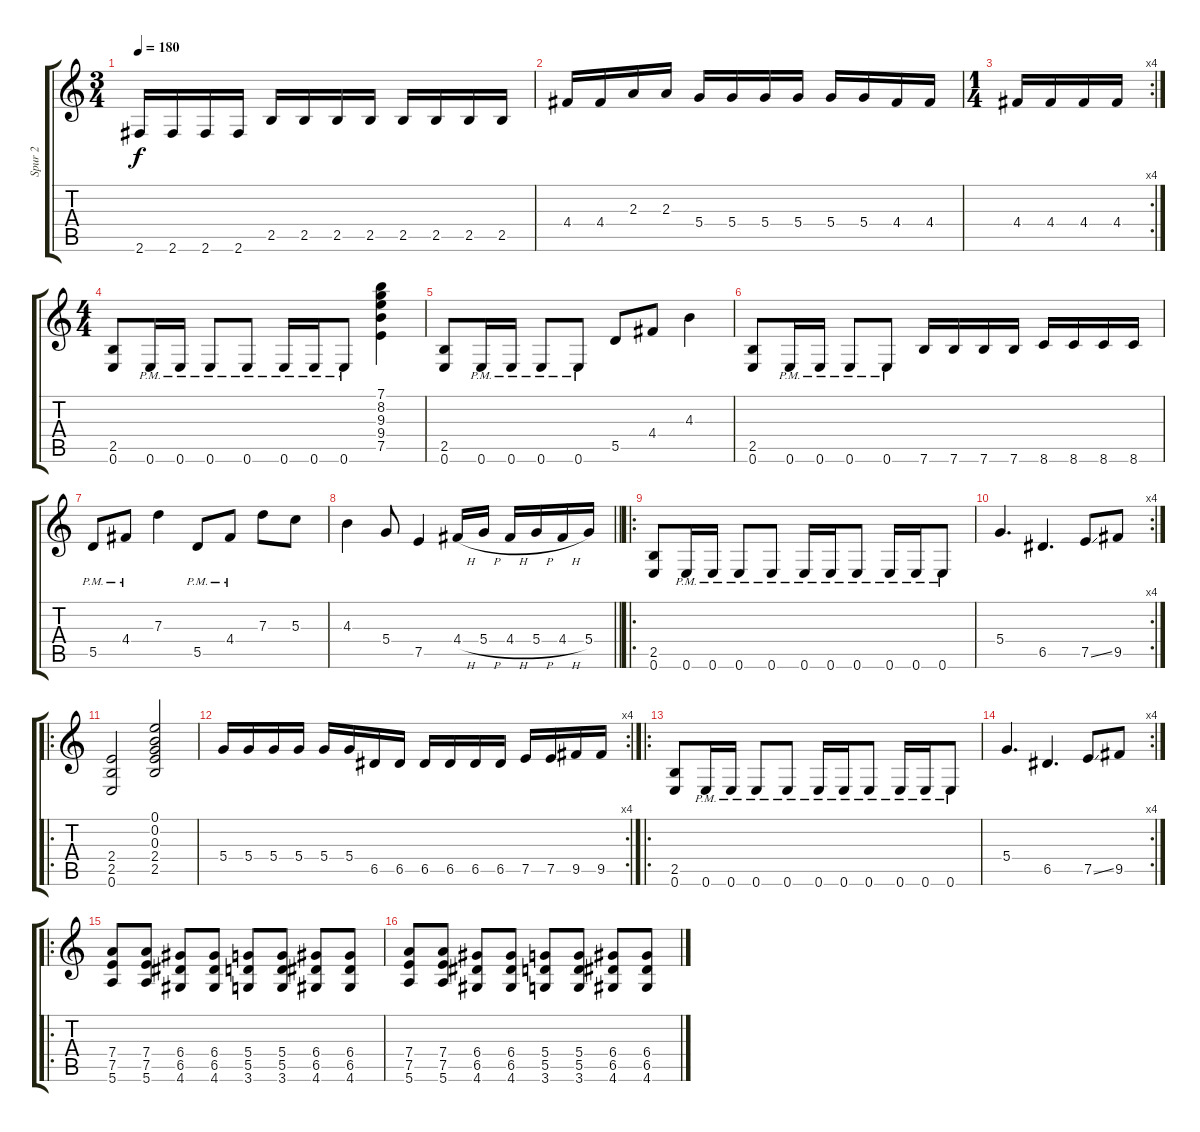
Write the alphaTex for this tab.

\track ("Spur 2" "Spur 2") {instrument distortionguitar}
\staff {score tabs}
\tuning (E4 B3 G3 D3 A2 E2) {hide}
\ts (3 4)
\tempo 180
\clef g2
\ks c
2.6.16{dy f} 2.6.16 2.6.16 2.6.16 2.5.16 2.5.16 2.5.16 2.5.16 2.5.16 2.5.16 2.5.16 2.5.16 |
4.4.16 4.4.16 2.3.16 2.3.16 5.4.16 5.4.16 5.4.16 5.4.16 5.4.16 5.4.16 4.4.16 4.4.16 |
\rc 4
\ts (1 4)
4.4.16 4.4.16 4.4.16 4.4.16 |
\ts (4 4)
(2.5 0.6).8 0.6{pm}.16 0.6{pm}.16 0.6{pm}.8 0.6{pm}.8 0.6{pm}.16 0.6{pm}.16 0.6{pm}.8 (7.1 8.2 9.3 9.4 7.5).4 |
(2.5 0.6).8 0.6{pm}.16 0.6{pm}.16 0.6{pm}.8 0.6{pm}.8 5.5.8 4.4.8 4.3.4 |
(2.5 0.6).8 0.6{pm}.16 0.6{pm}.16 0.6{pm}.8 0.6{pm}.8 7.6.16 7.6.16 7.6.16 7.6.16 8.6.16 8.6.16 8.6.16 8.6.16 |
5.5{pm}.8 4.4{pm}.8 7.3.4 5.5{pm}.8 4.4{pm}.8 7.3.8 5.3.8 |
\barLineRight lightlight
4.3.4 5.4.8 7.5.4 4.4{h}.16 5.4{h}.16 4.4{h}.16 5.4{h}.16 4.4{h}.16 5.4.16 |
\ro
(2.5 0.6).8 0.6{pm}.16 0.6{pm}.16 0.6{pm}.8 0.6{pm}.8 0.6{pm}.16 0.6{pm}.16 0.6{pm}.8 0.6{pm}.16 0.6{pm}.16 0.6{pm}.8 |
\rc 4
5.4.4{d} 6.5.4{d} 7.5{ss}.8 9.5.8 |
\ro
(2.4 2.5 0.6).2 (0.1 0.2 0.3 2.4 2.5).2 |
\rc 4
5.4.16 5.4.16 5.4.16 5.4.16 5.4.16 5.4.16 6.5.16 6.5.16 6.5.16 6.5.16 6.5.16 6.5.16 7.5.16 7.5.16 9.5.16 9.5.16 |
\ro
(2.5 0.6).8 0.6{pm}.16 0.6{pm}.16 0.6{pm}.8 0.6{pm}.8 0.6{pm}.16 0.6{pm}.16 0.6{pm}.8 0.6{pm}.16 0.6{pm}.16 0.6{pm}.8 |
\rc 4
5.4.4{d} 6.5.4{d} 7.5{ss}.8 9.5.8 |
\ro
(7.4 7.5 5.6).8 (7.4 7.5 5.6).8 (6.4 6.5 4.6).8 (6.4 6.5 4.6).8 (5.4 5.5 3.6).8 (5.4 5.5 3.6).8 (6.4 6.5 4.6).8 (6.4 6.5 4.6).8 |
(7.4 7.5 5.6).8 (7.4 7.5 5.6).8 (6.4 6.5 4.6).8 (6.4 6.5 4.6).8 (5.4 5.5 3.6).8 (5.4 5.5 3.6).8 (6.4 6.5 4.6).8 (6.4 6.5 4.6).8
